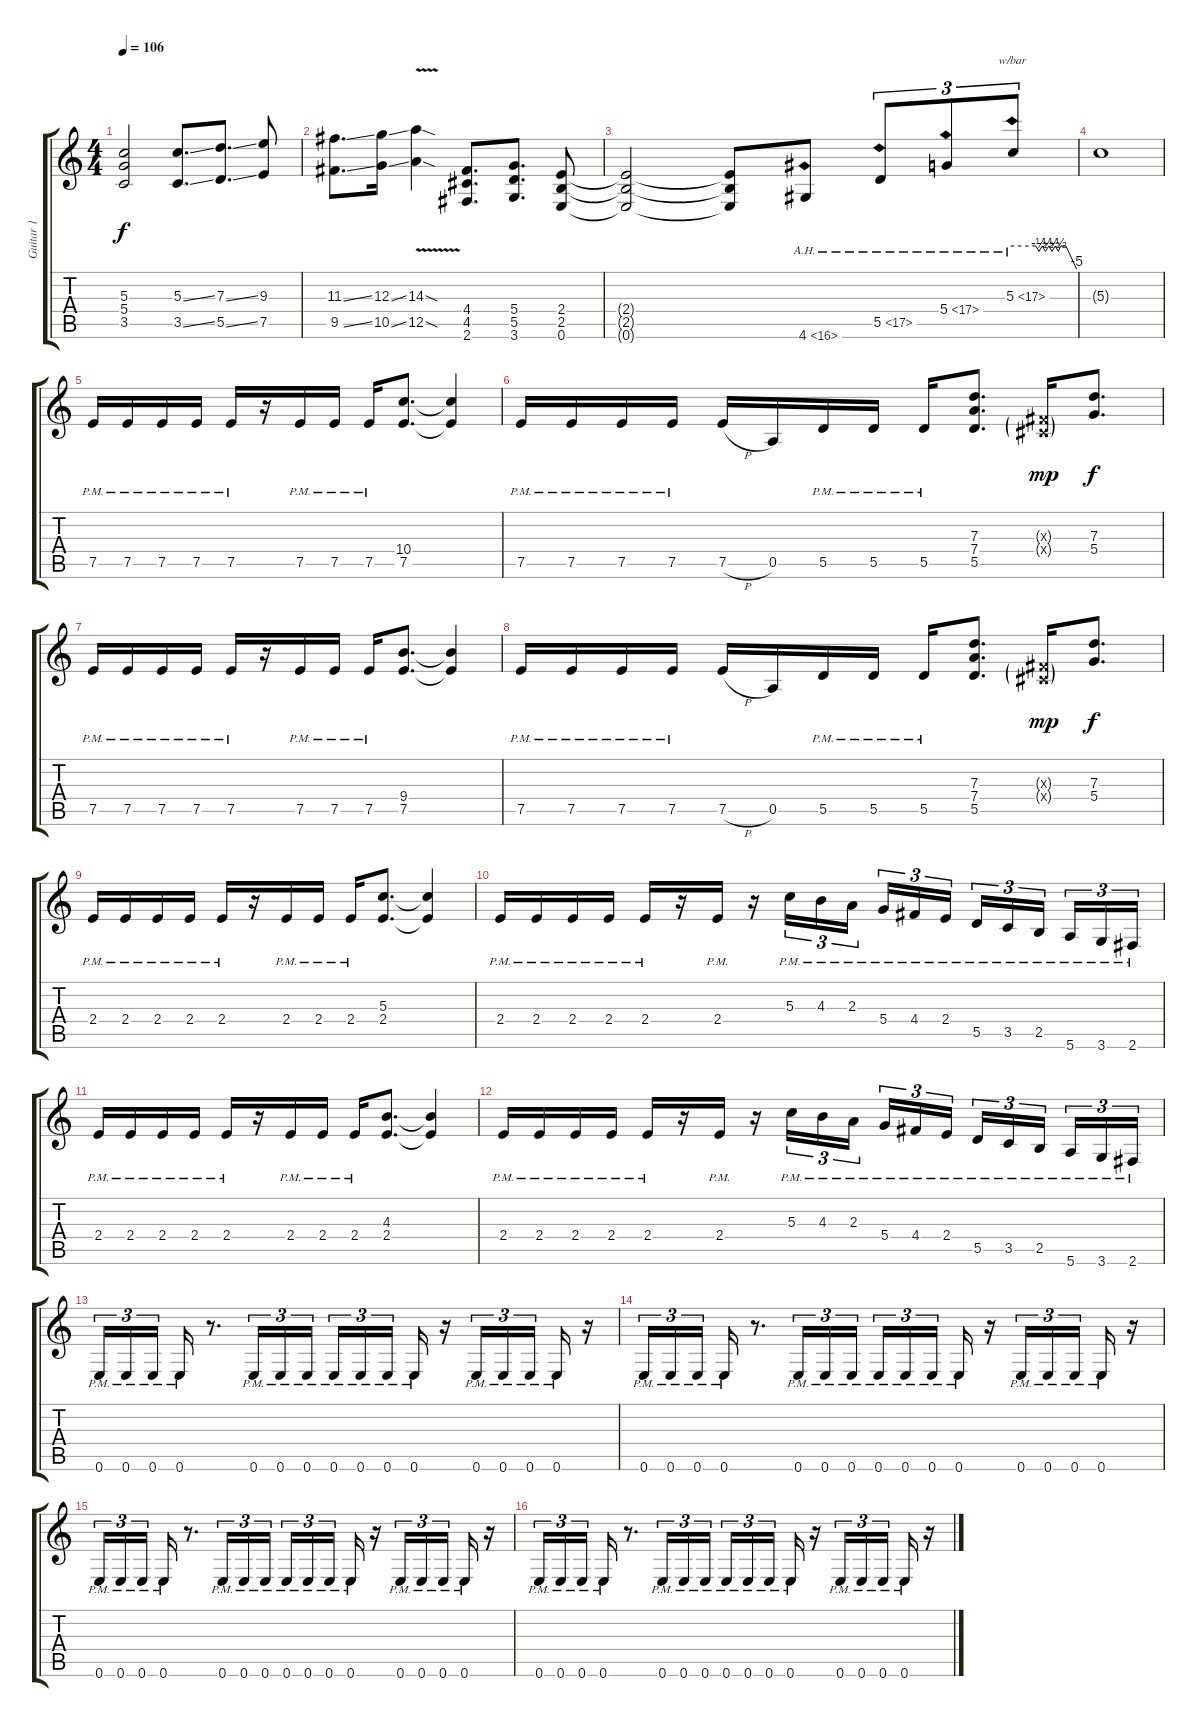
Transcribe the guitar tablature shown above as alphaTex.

\track ("Guitar 1" "Guitar 1") {instrument overdrivenguitar}
\staff {score tabs}
\tuning (E4 B3 G3 D3 A2 E2) {hide}
\ts (4 4)
\tempo 106
\clef g2
\ks c
(5.3{t} 5.4{t} 3.5{t}).2{dy f} (5.3{ss} 3.5{ss}).8{d} (7.3{ss} 5.5{ss}).8{d} (9.3 7.5).8 |
(11.3{ss} 9.5{ss}).8{d} (12.3{ss} 10.5{ss}).16 (14.3{sod} 12.5{v sod}).4 (4.4 4.5 2.6).8{d} (5.4 5.5 3.6).8{d} (2.4 2.5 0.6).8 |
(2.4{t} 2.5{t} 0.6{t}).2 (2.4{t} 2.5{t} 0.6{t}).8 4.6{ah 12}.8 5.5{ah 12}.8{tu (3 2)} 5.4{ah 12}.8{tu (3 2)} 5.3{ah 12}.8{tu (3 2) tbe (custom default 0 0 22 0 25 -2 28 0 31 -2 34 0 37 -2 40 0 43 -2 45 0 50 0 60 -20)} |
5.3{t}.1 |
7.5{pm}.16 7.5{pm}.16 7.5{pm}.16 7.5{pm}.16 7.5{pm}.16 r.16 7.5{pm}.16 7.5{pm}.16 7.5{pm}.16 (10.4 7.5).8{d} (10.4{t} 7.5{t}).4 |
7.5{pm}.16 7.5{pm}.16 7.5{pm}.16 7.5{pm}.16 7.5{h}.16 0.5.16 5.5{pm}.16 5.5{pm}.16 5.5{pm}.16 (7.3 7.4 5.5).8{d} (-1.3{g x} -1.4{g x}).16{dy mp} (7.3 5.4).8{d dy f} |
7.5{pm}.16 7.5{pm}.16 7.5{pm}.16 7.5{pm}.16 7.5{pm}.16 r.16 7.5{pm}.16 7.5{pm}.16 7.5{pm}.16 (9.4 7.5).8{d} (9.4{t} 7.5{t}).4 |
7.5{pm}.16 7.5{pm}.16 7.5{pm}.16 7.5{pm}.16 7.5{h}.16 0.5.16 5.5{pm}.16 5.5{pm}.16 5.5{pm}.16 (7.3 7.4 5.5).8{d} (-1.3{g x} -1.4{g x}).16{dy mp} (7.3 5.4).8{d dy f} |
2.4{pm}.16 2.4{pm}.16 2.4{pm}.16 2.4{pm}.16 2.4{pm}.16 r.16 2.4{pm}.16 2.4{pm}.16 2.4{pm}.16 (5.3 2.4).8{d} (5.3{t} 2.4{t}).4 |
2.4{pm}.16 2.4{pm}.16 2.4{pm}.16 2.4{pm}.16 2.4{pm}.16 r.16 2.4{pm}.16 r.16 5.3{pm}.16{tu (3 2)} 4.3{pm}.16{tu (3 2)} 2.3{pm}.16{tu (3 2)} 5.4{pm}.16{tu (3 2)} 4.4{pm}.16{tu (3 2)} 2.4{pm}.16{tu (3 2)} 5.5{pm}.16{tu (3 2)} 3.5{pm}.16{tu (3 2)} 2.5{pm}.16{tu (3 2)} 5.6{pm}.16{tu (3 2)} 3.6{pm}.16{tu (3 2)} 2.6{pm}.16{tu (3 2)} |
2.4{pm}.16 2.4{pm}.16 2.4{pm}.16 2.4{pm}.16 2.4{pm}.16 r.16 2.4{pm}.16 2.4{pm}.16 2.4{pm}.16 (4.3 2.4).8{d} (4.3{t} 2.4{t}).4 |
2.4{pm}.16 2.4{pm}.16 2.4{pm}.16 2.4{pm}.16 2.4{pm}.16 r.16 2.4{pm}.16 r.16 5.3{pm}.16{tu (3 2)} 4.3{pm}.16{tu (3 2)} 2.3{pm}.16{tu (3 2)} 5.4{pm}.16{tu (3 2)} 4.4{pm}.16{tu (3 2)} 2.4{pm}.16{tu (3 2)} 5.5{pm}.16{tu (3 2)} 3.5{pm}.16{tu (3 2)} 2.5{pm}.16{tu (3 2)} 5.6{pm}.16{tu (3 2)} 3.6{pm}.16{tu (3 2)} 2.6{pm}.16{tu (3 2)} |
0.6{pm}.16{tu (3 2)} 0.6{pm}.16{tu (3 2)} 0.6{pm}.16{tu (3 2)} 0.6{pm}.16 r.8{d} 0.6{pm}.16{tu (3 2)} 0.6{pm}.16{tu (3 2)} 0.6{pm}.16{tu (3 2)} 0.6{pm}.16{tu (3 2)} 0.6{pm}.16{tu (3 2)} 0.6{pm}.16{tu (3 2)} 0.6{pm}.16 r.16 0.6{pm}.16{tu (3 2)} 0.6{pm}.16{tu (3 2)} 0.6{pm}.16{tu (3 2)} 0.6{pm}.16 r.16 |
0.6{pm}.16{tu (3 2)} 0.6{pm}.16{tu (3 2)} 0.6{pm}.16{tu (3 2)} 0.6{pm}.16 r.8{d} 0.6{pm}.16{tu (3 2)} 0.6{pm}.16{tu (3 2)} 0.6{pm}.16{tu (3 2)} 0.6{pm}.16{tu (3 2)} 0.6{pm}.16{tu (3 2)} 0.6{pm}.16{tu (3 2)} 0.6{pm}.16 r.16 0.6{pm}.16{tu (3 2)} 0.6{pm}.16{tu (3 2)} 0.6{pm}.16{tu (3 2)} 0.6{pm}.16 r.16 |
0.6{pm}.16{tu (3 2)} 0.6{pm}.16{tu (3 2)} 0.6{pm}.16{tu (3 2)} 0.6{pm}.16 r.8{d} 0.6{pm}.16{tu (3 2)} 0.6{pm}.16{tu (3 2)} 0.6{pm}.16{tu (3 2)} 0.6{pm}.16{tu (3 2)} 0.6{pm}.16{tu (3 2)} 0.6{pm}.16{tu (3 2)} 0.6{pm}.16 r.16 0.6{pm}.16{tu (3 2)} 0.6{pm}.16{tu (3 2)} 0.6{pm}.16{tu (3 2)} 0.6{pm}.16 r.16 |
0.6{pm}.16{tu (3 2)} 0.6{pm}.16{tu (3 2)} 0.6{pm}.16{tu (3 2)} 0.6{pm}.16 r.8{d} 0.6{pm}.16{tu (3 2)} 0.6{pm}.16{tu (3 2)} 0.6{pm}.16{tu (3 2)} 0.6{pm}.16{tu (3 2)} 0.6{pm}.16{tu (3 2)} 0.6{pm}.16{tu (3 2)} 0.6{pm}.16 r.16 0.6{pm}.16{tu (3 2)} 0.6{pm}.16{tu (3 2)} 0.6{pm}.16{tu (3 2)} 0.6{pm}.16 r.16
